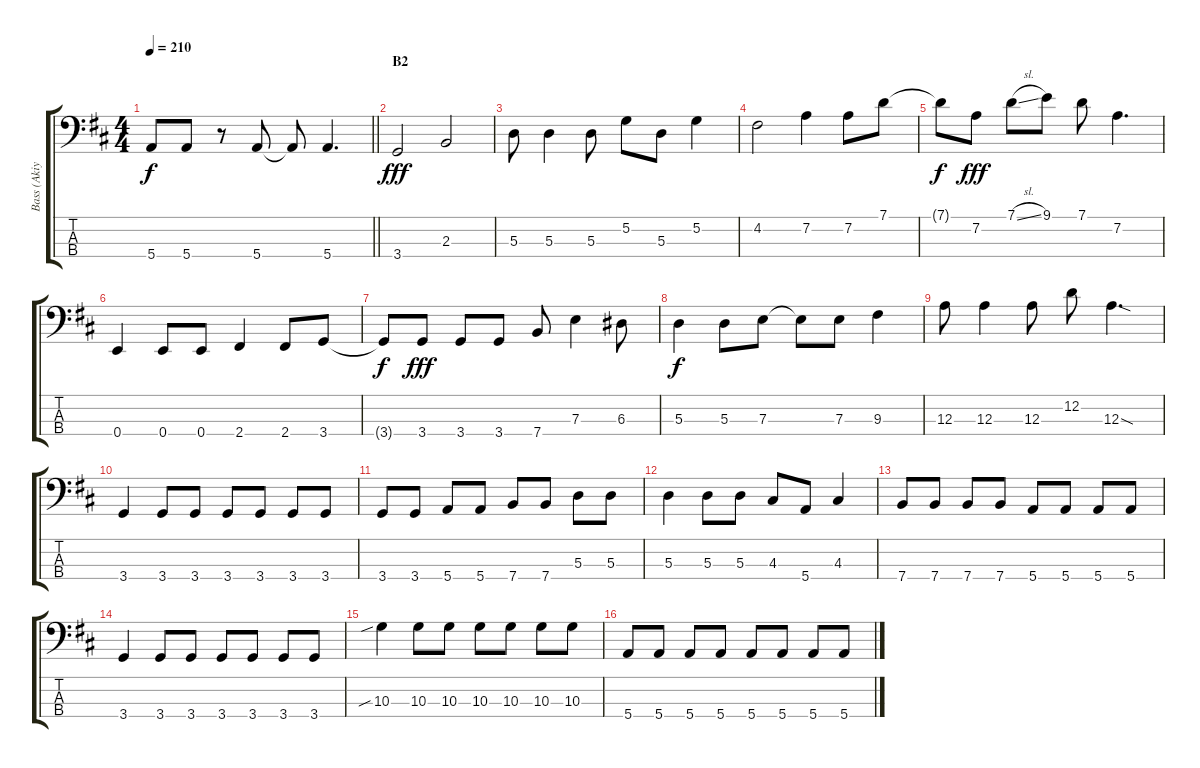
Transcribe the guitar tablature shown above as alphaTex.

\track ("Bass (Akiyama Mio)" "Bass (Akiy") {instrument electricbassfinger}
\staff {score tabs}
\tuning (G2 D2 A1 E1) {hide}
\ts (4 4)
\tempo 210
\clef f4
\barLineRight lightlight
\ks d
5.4.8{dy f} 5.4.8 r.8 5.4.8 5.4{t}.8 5.4.4{d} |
\section ("" "B2")
3.4.2{dy fff} 2.3.2 |
5.3.8 5.3.4 5.3.8 5.2.8 5.3.8 5.2.4 |
4.2.2 7.2.4 7.2.8 7.1.8 |
7.1{t}.8{dy f} 7.2.8{dy fff} 7.1{sl}.8 9.1.8 7.1.8 7.2.4{d} |
0.4.4 0.4.8 0.4.8 2.4.4 2.4.8 3.4.8 |
3.4{t}.8{dy f} 3.4.8{dy fff} 3.4.8 3.4.8 7.4.8 7.3.4 6.3.8 |
5.3.4{dy f} 5.3.8 7.3.8 7.3{t}.8 7.3.8 9.3.4 |
12.3.8 12.3.4 12.3.8 12.2.8 12.3{sod}.4{d} |
3.4.4 3.4.8 3.4.8 3.4.8 3.4.8 3.4.8 3.4.8 |
3.4.8 3.4.8 5.4.8 5.4.8 7.4.8 7.4.8 5.3.8 5.3.8 |
5.3.4 5.3.8 5.3.8 4.3.8 5.4.8 4.3.4 |
7.4.8 7.4.8 7.4.8 7.4.8 5.4.8 5.4.8 5.4.8 5.4.8 |
3.4.4 3.4.8 3.4.8 3.4.8 3.4.8 3.4.8 3.4.8 |
10.3{sib}.4 10.3.8 10.3.8 10.3.8 10.3.8 10.3.8 10.3.8 |
5.4.8 5.4.8 5.4.8 5.4.8 5.4.8 5.4.8 5.4.8 5.4.8
